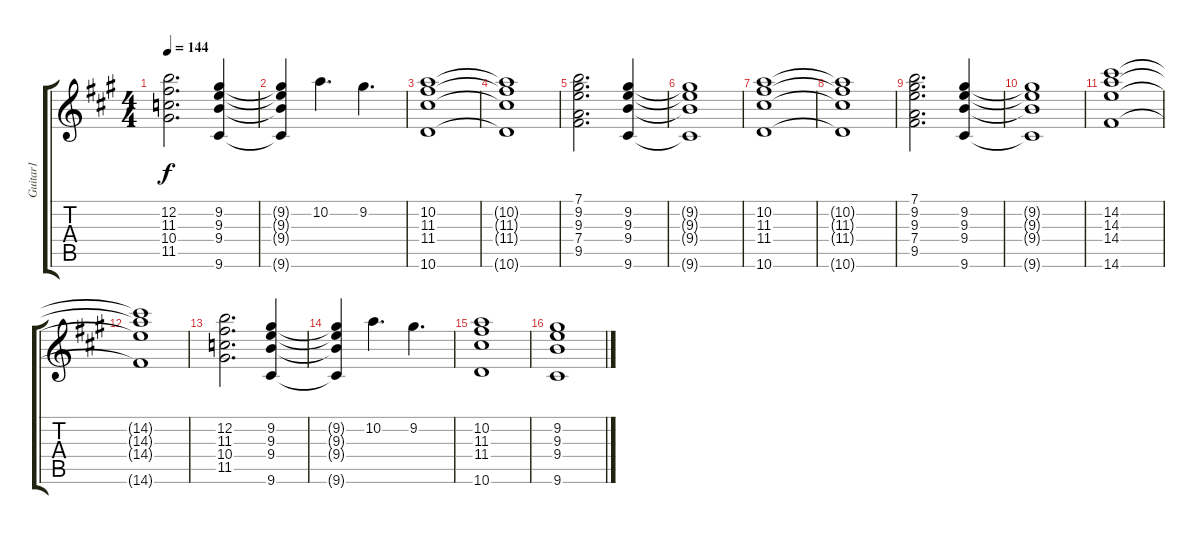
\track ("Guitar1" "Guitar1") {instrument electricguitarjazz}
\staff {score tabs}
\tuning (E4 B3 G3 D3 A2 E2) {hide}
\ts (4 4)
\tempo 144
\clef g2
\ks f#minor
(12.2 11.3 10.4 11.5).2{d dy f} (9.2 9.3 9.4 9.6).4 |
(9.2{t} 9.3{t} 9.4{t} 9.6{t}).4 10.2.4{d} 9.2.4{d} |
(10.2 11.3 11.4 10.6).1 |
(10.2{t} 11.3{t} 11.4{t} 10.6{t}).1 |
(7.1 9.2 9.3 7.4 9.5).2{d} (9.2 9.3 9.4 9.6).4 |
(9.2{t} 9.3{t} 9.4{t} 9.6{t}).1 |
(10.2 11.3 11.4 10.6).1 |
(10.2{t} 11.3{t} 11.4{t} 10.6{t}).1 |
(7.1 9.2 9.3 7.4 9.5).2{d} (9.2 9.3 9.4 9.6).4 |
(9.2{t} 9.3{t} 9.4{t} 9.6{t}).1 |
(14.2 14.3 14.4 14.6).1 |
(14.2{t} 14.3{t} 14.4{t} 14.6{t}).1 |
(12.2 11.3 10.4 11.5).2{d} (9.2 9.3 9.4 9.6).4 |
(9.2{t} 9.3{t} 9.4{t} 9.6{t}).4 10.2.4{d} 9.2.4{d} |
(10.2 11.3 11.4 10.6).1 |
(9.2 9.3 9.4 9.6).1
